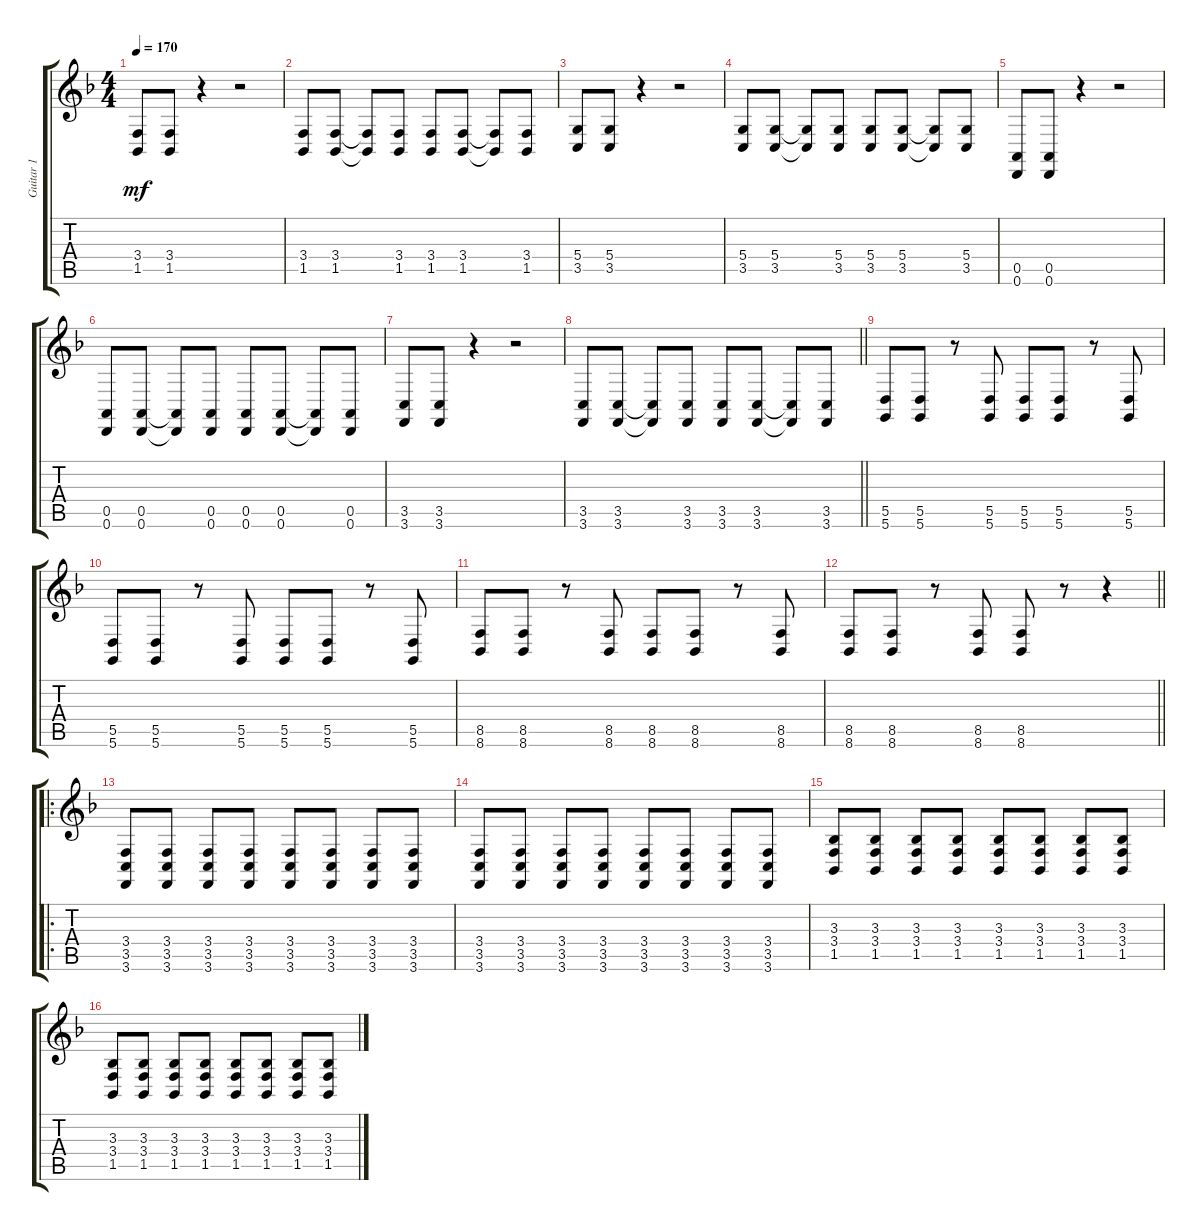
\track ("Guitar 1" "Guitar 1") {instrument flute}
\staff {score tabs}
\tuning (E4 B3 G3 D3 A2 D2) {hide}
\ts (4 4)
\tempo 170
\clef g2
\ks f
(3.4 1.5).8{dy mf} (3.4 1.5).8 r.4 r.2 |
(3.4 1.5).8 (3.4 1.5).8 (3.4{t} 1.5{t}).8 (3.4 1.5).8 (3.4 1.5).8 (3.4 1.5).8 (3.4{t} 1.5{t}).8 (3.4 1.5).8 |
(5.4 3.5).8 (5.4 3.5).8 r.4 r.2 |
(5.4 3.5).8 (5.4 3.5).8 (5.4{t} 3.5{t}).8 (5.4 3.5).8 (5.4 3.5).8 (5.4 3.5).8 (5.4{t} 3.5{t}).8 (5.4 3.5).8 |
(0.5 0.6).8 (0.5 0.6).8 r.4 r.2 |
(0.5 0.6).8 (0.5 0.6).8 (0.5{t} 0.6{t}).8 (0.5 0.6).8 (0.5 0.6).8 (0.5 0.6).8 (0.5{t} 0.6{t}).8 (0.5 0.6).8 |
(3.5 3.6).8 (3.5 3.6).8 r.4 r.2 |
\barLineRight lightlight
(3.5 3.6).8 (3.5 3.6).8 (3.5{t} 3.6{t}).8 (3.5 3.6).8 (3.5 3.6).8 (3.5 3.6).8 (3.5{t} 3.6{t}).8 (3.5 3.6).8 |
(5.5 5.6).8 (5.5 5.6).8 r.8 (5.5 5.6).8 (5.5 5.6).8 (5.5 5.6).8 r.8 (5.5 5.6).8 |
(5.5 5.6).8 (5.5 5.6).8 r.8 (5.5 5.6).8 (5.5 5.6).8 (5.5 5.6).8 r.8 (5.5 5.6).8 |
(8.5 8.6).8 (8.5 8.6).8 r.8 (8.5 8.6).8 (8.5 8.6).8 (8.5 8.6).8 r.8 (8.5 8.6).8 |
\barLineRight lightlight
(8.5 8.6).8 (8.5 8.6).8 r.8 (8.5 8.6).8 (8.5 8.6).8 r.8 r.4 |
\ro
(3.4 3.5 3.6).8 (3.4 3.5 3.6).8 (3.4 3.5 3.6).8 (3.4 3.5 3.6).8 (3.4 3.5 3.6).8 (3.4 3.5 3.6).8 (3.4 3.5 3.6).8 (3.4 3.5 3.6).8 |
(3.4 3.5 3.6).8 (3.4 3.5 3.6).8 (3.4 3.5 3.6).8 (3.4 3.5 3.6).8 (3.4 3.5 3.6).8 (3.4 3.5 3.6).8 (3.4 3.5 3.6).8 (3.4 3.5 3.6).8 |
(3.3 3.4 1.5).8 (3.3 3.4 1.5).8 (3.3 3.4 1.5).8 (3.3 3.4 1.5).8 (3.3 3.4 1.5).8 (3.3 3.4 1.5).8 (3.3 3.4 1.5).8 (3.3 3.4 1.5).8 |
(3.3 3.4 1.5).8 (3.3 3.4 1.5).8 (3.3 3.4 1.5).8 (3.3 3.4 1.5).8 (3.3 3.4 1.5).8 (3.3 3.4 1.5).8 (3.3 3.4 1.5).8 (3.3 3.4 1.5).8
